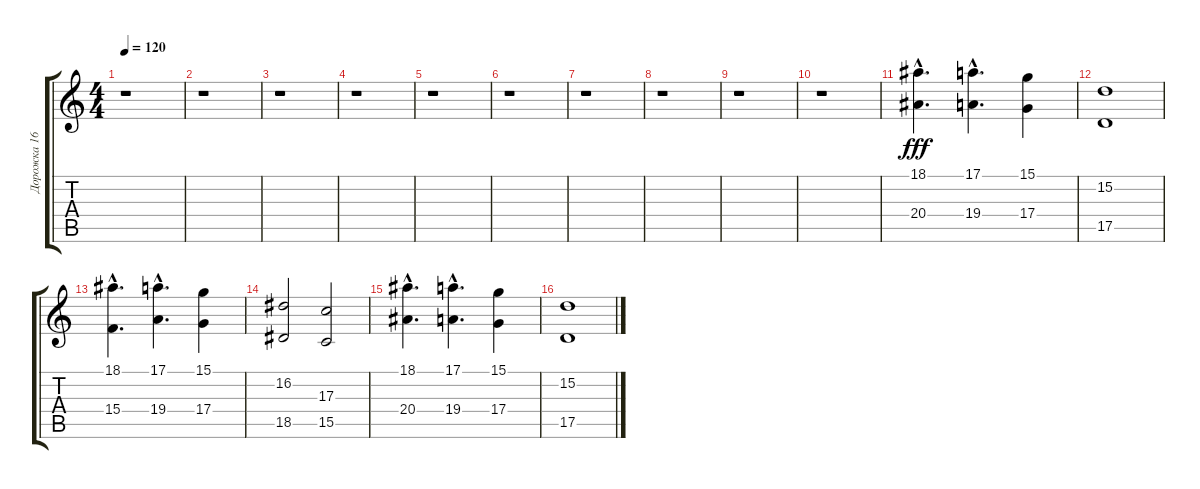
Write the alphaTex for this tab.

\track ("Дорожка 16" "Дорожка 16") {instrument acousticgrandpiano}
\staff {score tabs}
\tuning (E4 B3 G3 D3 A2 E2) {hide}
\ts (4 4)
\tempo 120
\clef g2
\ks c
r.1{dy fff} |
r.1 |
r.1 |
r.1 |
r.1 |
r.1 |
r.1 |
r.1 |
r.1 |
r.1 |
(18.1{hac} 20.4{hac}).4{d} (17.1{hac} 19.4{hac}).4{d} (15.1 17.4).4 |
(15.2 17.5).1 |
(18.1{hac} 15.4{hac}).4{d} (17.1{hac} 19.4{hac}).4{d} (15.1 17.4).4 |
(16.2 18.5).2 (17.3 15.5).2 |
(18.1{hac} 20.4{hac}).4{d} (17.1{hac} 19.4{hac}).4{d} (15.1 17.4).4 |
(15.2 17.5).1
